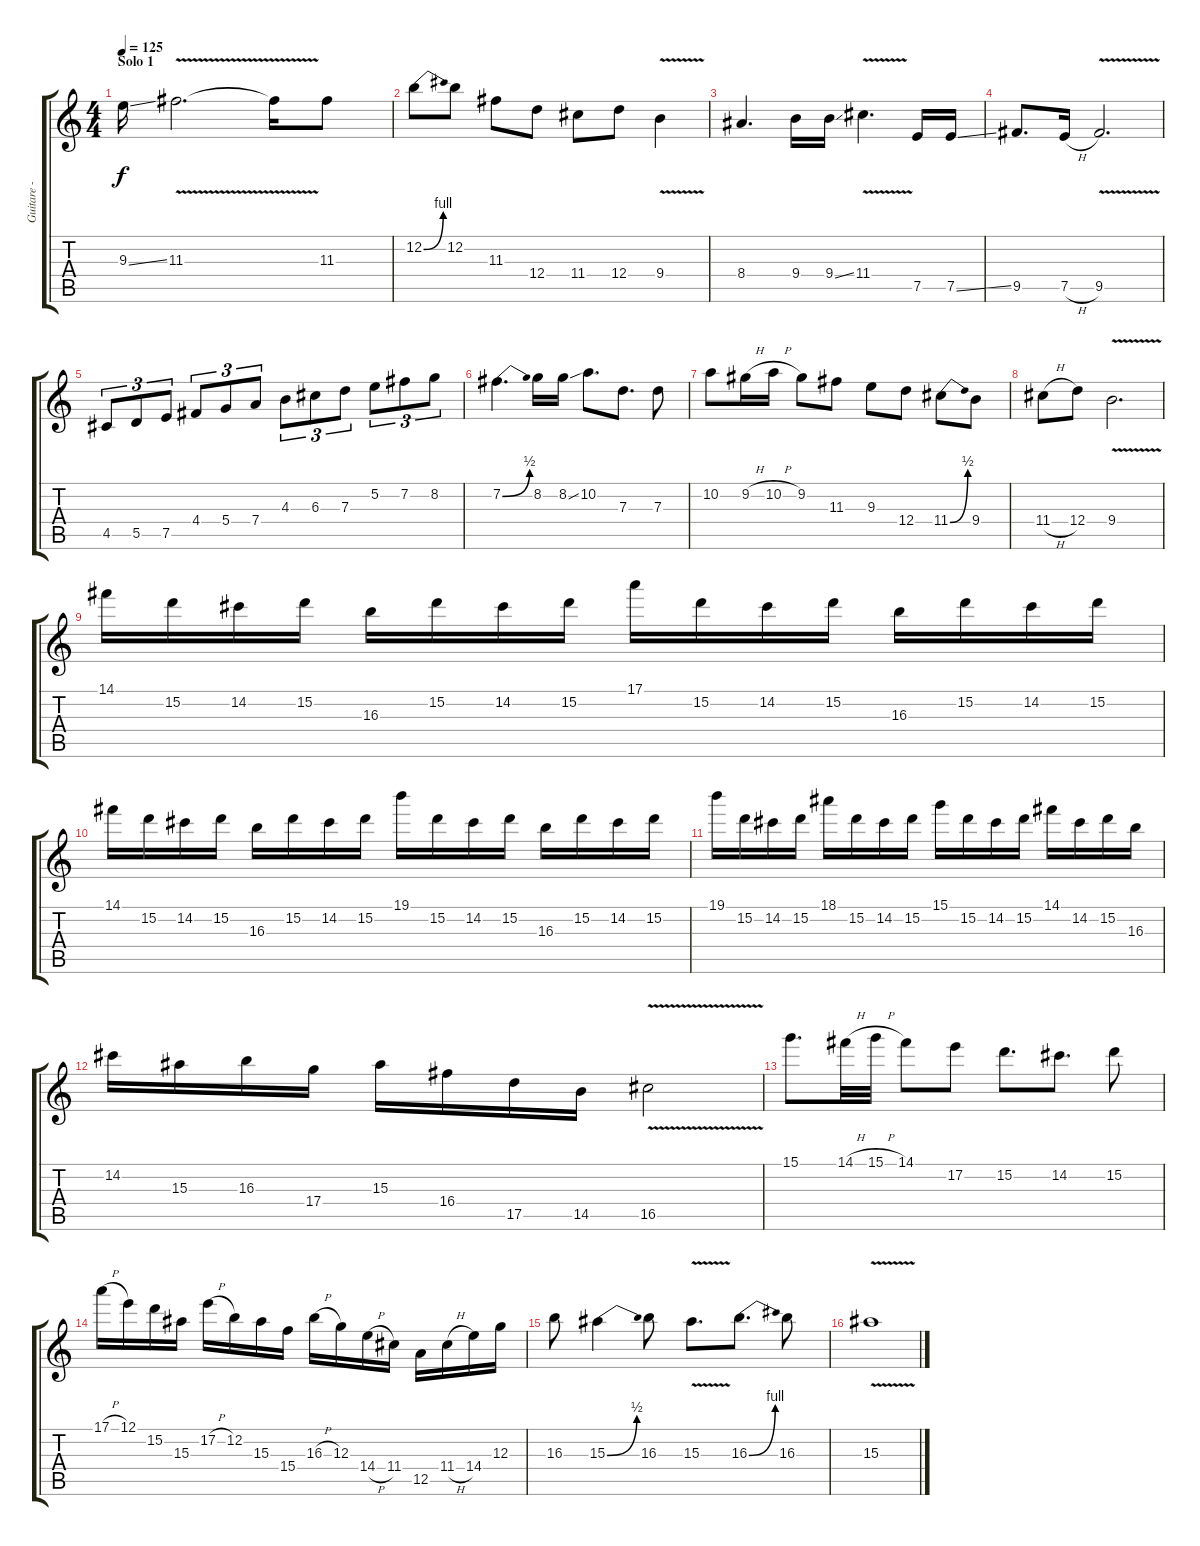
\track ("Guitare - Vinnie Moore" "Guitare - ") {instrument overdrivenguitar}
\staff {score tabs}
\tuning (E4 B3 G3 D3 A2 E2) {hide}
\ts (4 4)
\section ("" "Solo 1")
\tempo 125
\clef g2
\ks c
9.3{ss}.16{dy f} 11.3{v}.2{d} 11.3{t}.16 11.3.8 |
12.2{be (bend 0 0 60 4)}.8 12.2.8 11.3.8 12.4.8 11.4.8 12.4.8 9.4{v}.4 |
8.4.4{d} 9.4.16 9.4{ss}.16 11.4{v}.4{d} 7.5.16 7.5{ss}.16 |
9.5.8{d} 7.5{h}.16 9.5{v}.2{d} |
4.5.8{tu (3 2)} 5.5.8{tu (3 2)} 7.5.8{tu (3 2)} 4.4.8{tu (3 2)} 5.4.8{tu (3 2)} 7.4.8{tu (3 2)} 4.3.8{tu (3 2)} 6.3.8{tu (3 2)} 7.3.8{tu (3 2)} 5.2.8{tu (3 2)} 7.2.8{tu (3 2)} 8.2.8{tu (3 2)} |
7.2{be (bend 0 0 60 2)}.4{d} 8.2.16 8.2{ss}.16 10.2.8{d} 7.3.8{d} 7.3.8 |
10.2.8 9.2{h}.16 10.2{h}.16 9.2.8 11.3.8 9.3.8 12.4.8 11.4{be (bend 0 0 60 2)}.8 9.4.8 |
11.4{h}.8 12.4.8 9.4{v}.2{d} |
14.1.16 15.2.16 14.2.16 15.2.16 16.3.16 15.2.16 14.2.16 15.2.16 17.1.16 15.2.16 14.2.16 15.2.16 16.3.16 15.2.16 14.2.16 15.2.16 |
14.1.16 15.2.16 14.2.16 15.2.16 16.3.16 15.2.16 14.2.16 15.2.16 19.1.16 15.2.16 14.2.16 15.2.16 16.3.16 15.2.16 14.2.16 15.2.16 |
19.1.16 15.2.16 14.2.16 15.2.16 18.1.16 15.2.16 14.2.16 15.2.16 15.1.16 15.2.16 14.2.16 15.2.16 14.1.16 14.2.16 15.2.16 16.3.16 |
14.2.16 15.3.16 16.3.16 17.4.16 15.3.16 16.4.16 17.5.16 14.5.16 16.5{v}.2 |
15.1.8{d} 14.1{h}.32 15.1{h}.32 14.1.8 17.2.8 15.2.8{d} 14.2.8{d} 15.2.8 |
17.1{h}.16 12.1.16 15.2.16 15.3.16 17.2{h}.16 12.2.16 15.3.16 15.4.16 16.3{h}.16 12.3.16 14.4{h}.16 11.4.16 12.5.16 11.4{h}.16 14.4.16 12.3.16 |
16.3.8 15.3{be (bend 0 0 60 2)}.4 16.3.8 15.3{v}.8{d} 16.3{be (bend 0 0 60 4)}.8{d} 16.3.8 |
15.3{v}.1
